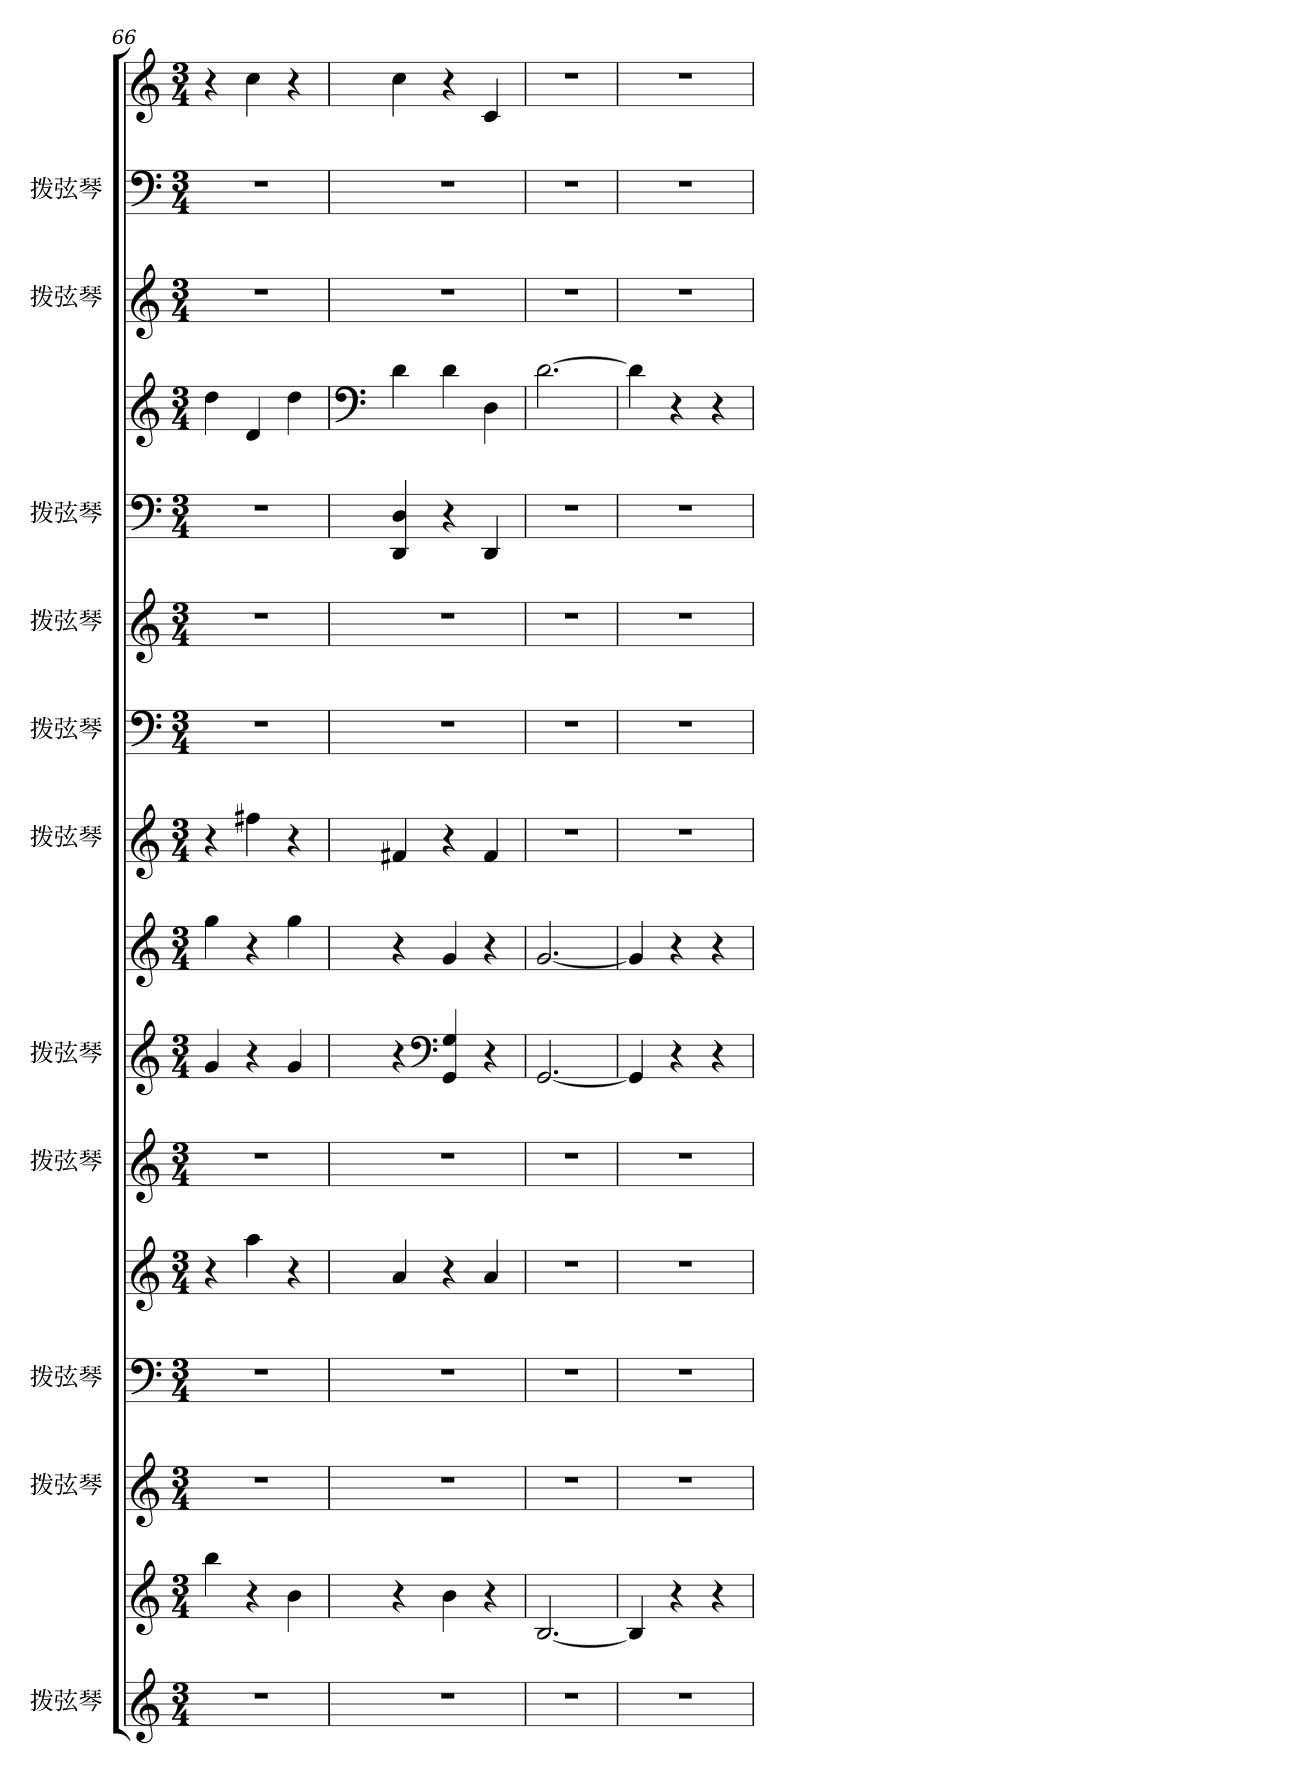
**kern	**kern	**kern	**kern	**kern	**kern	**kern	**kern	**kern	**kern	**kern	**kern	**kern	**kern	**kern	**kern
*part11	*part11	*part10	*part9	*part9	*part8	*part7	*part7	*part6	*part5	*part4	*part3	*part3	*part2	*part1	*part1
*staff16	*staff15	*staff14	*staff13	*staff12	*staff11	*staff10	*staff9	*staff8	*staff7	*staff6	*staff5	*staff4	*staff3	*staff2	*staff1
*I"拨弦琴	*	*I"拨弦琴	*I"拨弦琴	*	*I"拨弦琴	*I"拨弦琴	*	*I"拨弦琴	*I"拨弦琴	*I"拨弦琴	*I"拨弦琴	*	*I"拨弦琴	*I"拨弦琴	*
*clefG2	*clefG2	*clefG2	*clefF4	*clefG2	*clefG2	*clefG2	*clefG2	*clefG2	*clefF4	*clefG2	*clefF4	*clefG2	*clefG2	*clefF4	*clefG2
*k[]	*k[]	*k[]	*k[]	*k[]	*k[]	*k[]	*k[]	*k[]	*k[]	*k[]	*k[]	*k[]	*k[]	*k[]	*k[]
*M3/4	*M3/4	*M3/4	*M3/4	*M3/4	*M3/4	*M3/4	*M3/4	*M3/4	*M3/4	*M3/4	*M3/4	*M3/4	*M3/4	*M3/4	*M3/4
=66	=66	=66	=66	=66	=66	=66	=66	=66	=66	=66	=66	=66	=66	=66	=66
2.r	4bb\	2.r	2.r	4r	2.r	4g/	4gg\	4r	2.r	2.r	2.r	4dd\	2.r	2.r	4r
.	4r	.	.	4aa\	.	4r	4r	4ff#X\	.	.	.	4d/	.	.	4cc\
.	4b\	.	.	4r	.	4g/	4gg\	4r	.	.	.	4dd\	.	.	4r
=67	=67	=67	=67	=67	=67	=67	=67	=67	=67	=67	=67	=67	=67	=67	=67
*	*	*	*	*	*	*	*	*	*	*	*	*clefF4	*	*	*
2.r	4r	2.r	2.r	4a/	2.r	4r	4r	4f#X/	2.r	2.r	4DD/ 4D/	4d\	2.r	2.r	4cc\
*	*	*	*	*	*	*clefF4	*	*	*	*	*	*	*	*	*
.	4b\	.	.	4r	.	4GG/ 4G/	4g/	4r	.	.	4r	4d\	.	.	4r
.	4r	.	.	4a/	.	4r	4r	4f#/	.	.	4DD/	4D\	.	.	4c/
=68	=68	=68	=68	=68	=68	=68	=68	=68	=68	=68	=68	=68	=68	=68	=68
2.r	[2.B/	2.r	2.r	2.r	2.r	[2.GG/	[2.g/	2.r	2.r	2.r	2.r	[2.d\	2.r	2.r	2.r
=69	=69	=69	=69	=69	=69	=69	=69	=69	=69	=69	=69	=69	=69	=69	=69
2.r	4B/]	2.r	2.r	2.r	2.r	4GG/]	4g/]	2.r	2.r	2.r	2.r	4d\]	2.r	2.r	2.r
.	4r	.	.	.	.	4r	4r	.	.	.	.	4r	.	.	.
.	4r	.	.	.	.	4r	4r	.	.	.	.	4r	.	.	.
=	=	=	=	=	=	=	=	=	=	=	=	=	=	=	=
*-	*-	*-	*-	*-	*-	*-	*-	*-	*-	*-	*-	*-	*-	*-	*-
